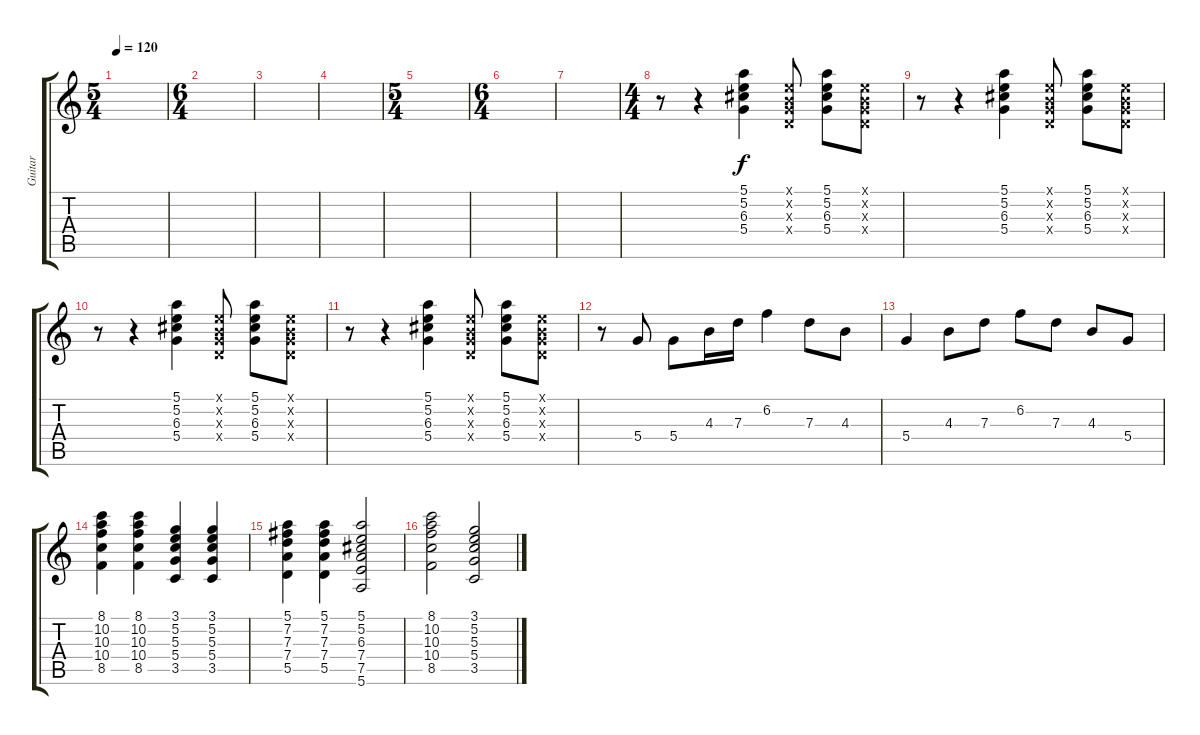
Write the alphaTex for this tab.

\track ("Guitar" "Guitar") {instrument electricguitarclean}
\staff {score tabs}
\tuning (E4 B3 G3 D3 A2 E2) {hide}
\ts (5 4)
\tempo 120
\clef g2
\ks c
|
\ts (6 4)
|
|
|
\ts (5 4)
|
\ts (6 4)
|
|
\ts (4 4)
r.8 r.4 (5.1 5.2 6.3 5.4).4 (0.1{x} 0.2{x} 0.3{x} 0.4{x}).8 (5.1 5.2 6.3 5.4).8 (0.1{x} 0.2{x} 0.3{x} 0.4{x}).8 |
r.8 r.4 (5.1 5.2 6.3 5.4).4 (0.1{x} 0.2{x} 0.3{x} 0.4{x}).8 (5.1 5.2 6.3 5.4).8 (0.1{x} 0.2{x} 0.3{x} 0.4{x}).8 |
r.8 r.4 (5.1 5.2 6.3 5.4).4 (0.1{x} 0.2{x} 0.3{x} 0.4{x}).8 (5.1 5.2 6.3 5.4).8 (0.1{x} 0.2{x} 0.3{x} 0.4{x}).8 |
r.8 r.4 (5.1 5.2 6.3 5.4).4 (0.1{x} 0.2{x} 0.3{x} 0.4{x}).8 (5.1 5.2 6.3 5.4).8 (0.1{x} 0.2{x} 0.3{x} 0.4{x}).8 |
r.8 5.4.8 5.4.8 4.3.16 7.3.16 6.2.4 7.3.8 4.3.8 |
5.4.4 4.3.8 7.3.8 6.2.8 7.3.8 4.3.8 5.4.8 |
(8.1 10.2 10.3 10.4 8.5).4 (8.1 10.2 10.3 10.4 8.5).4 (3.1 5.2 5.3 5.4 3.5).4 (3.1 5.2 5.3 5.4 3.5).4 |
(5.1 7.2 7.3 7.4 5.5).4 (5.1 7.2 7.3 7.4 5.5).4 (5.1 5.2 6.3 7.4 7.5 5.6).2 |
(8.1 10.2 10.3 10.4 8.5).2 (3.1 5.2 5.3 5.4 3.5).2
